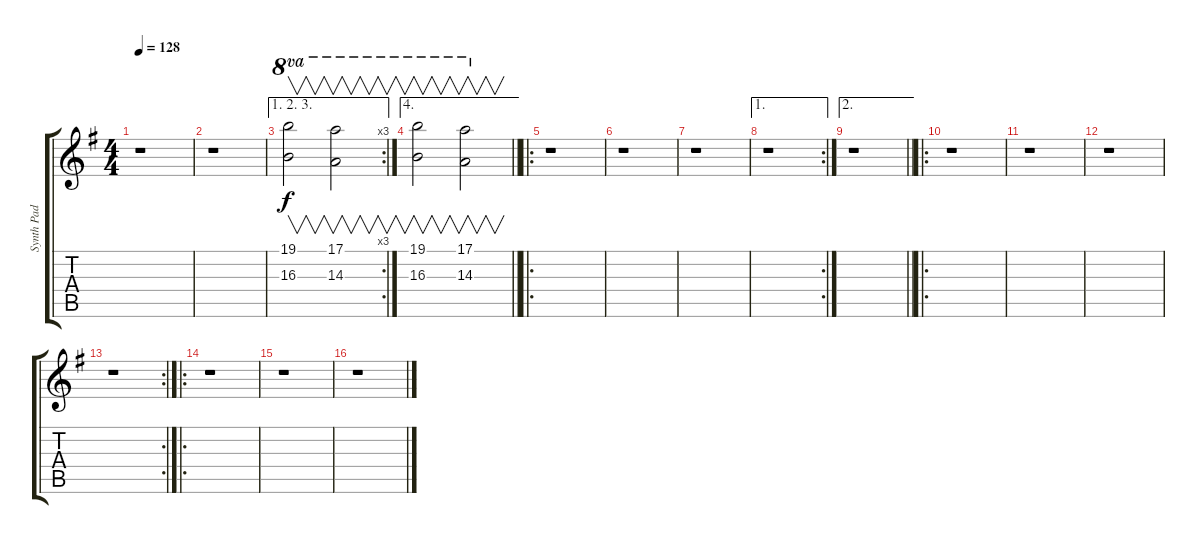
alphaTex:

\track ("Synth Pad" "Synth Pad") {instrument synthstrings2}
\staff {score tabs}
\tuning (E5 B4 G4 D4 A3 E3) {hide}
\ts (4 4)
\tempo 128
\clef g2
\ks g
r.1{dy f} |
r.1 |
\ae (1 2 3)
\rc 3
(19.1 16.3).2{v ot 8va} (17.1 14.3).2{v ot 8va} |
\ae 4
\barLineRight lightlight
(19.1 16.3).2{v ot 8va} (17.1 14.3).2{v ot 8va} |
\ro
r.1 |
r.1 |
r.1 |
\ae 1
\rc 2
r.1 |
\ae 2
\barLineRight lightlight
r.1 |
\ro
r.1 |
r.1 |
r.1 |
\rc 2
r.1 |
\ro
r.1 |
r.1 |
r.1
